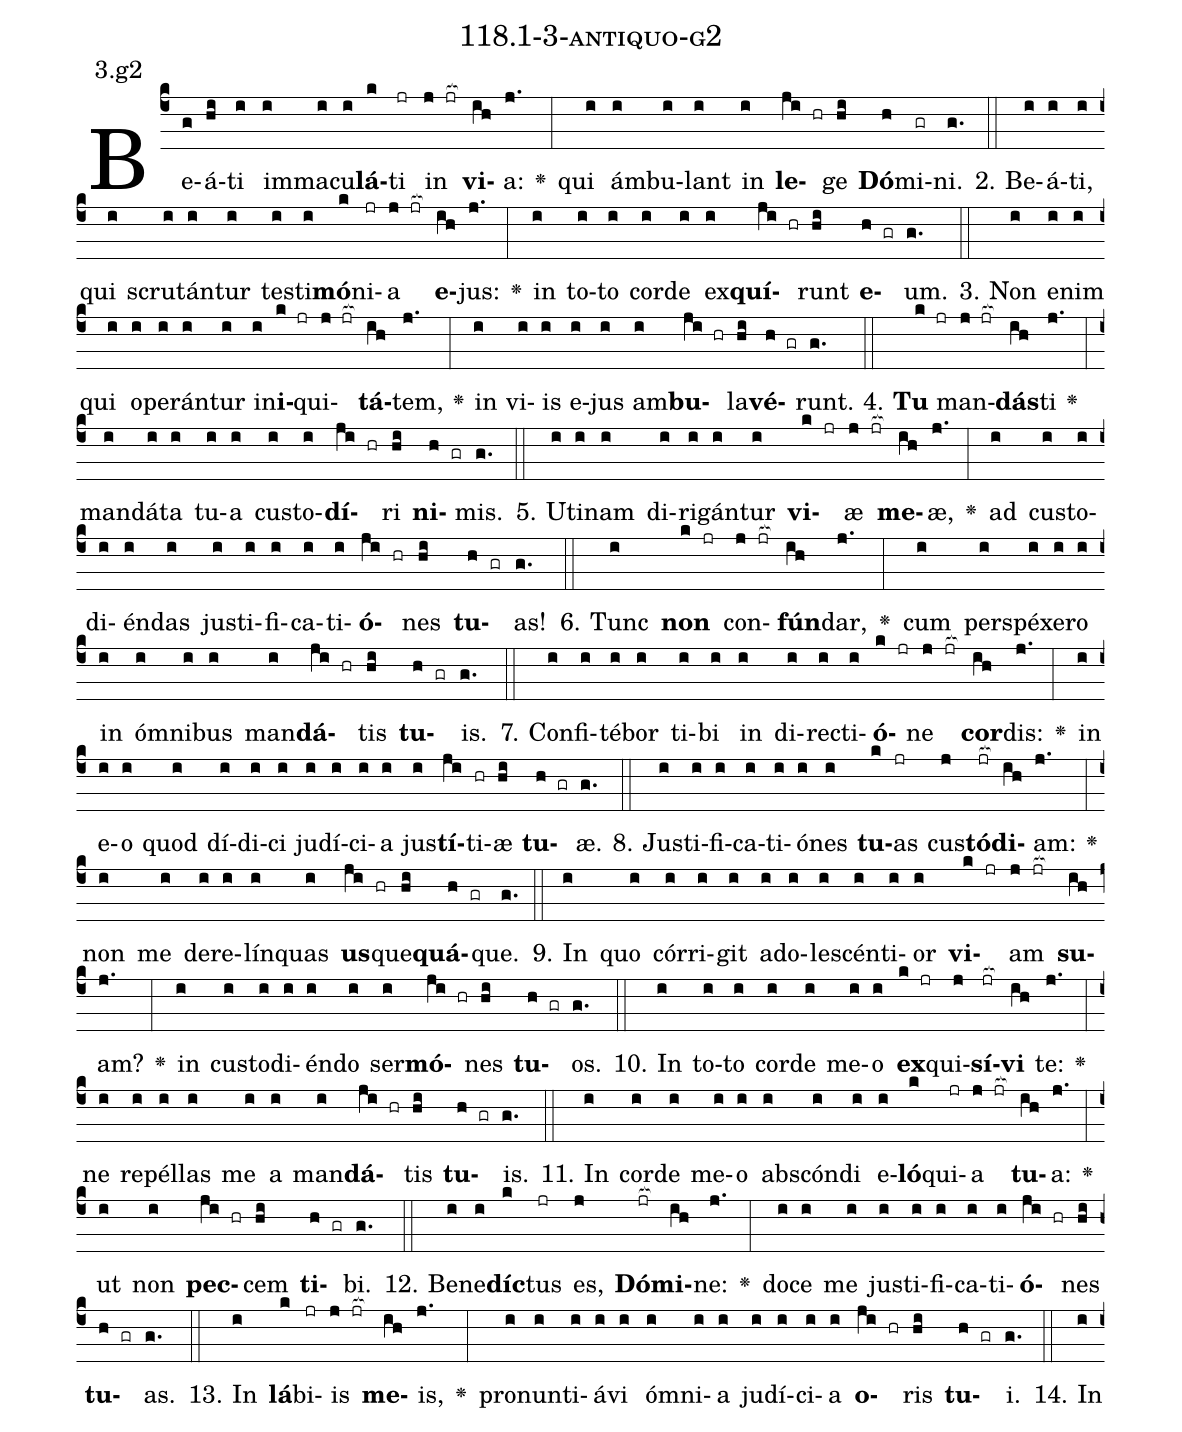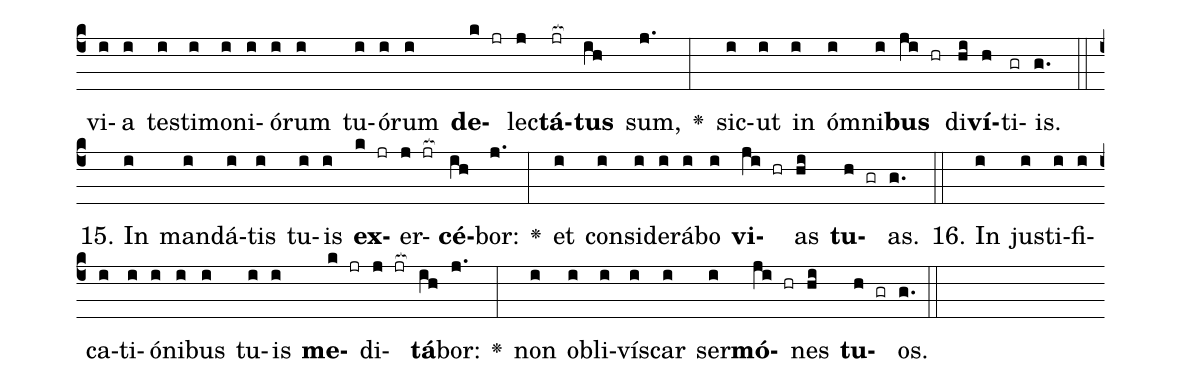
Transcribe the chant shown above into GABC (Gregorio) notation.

name: 118.1-3-antiquo-g2;
annotation: 3.g2;
%%
(c4)Be(g)á(hi)ti(i) im(i)ma(i)cu(i)<b>lá</b>(k)ti(jr) in(j jr[ocb:1{]) <b>vi</b>(ih[ocb:0}])a:(j.) <v>\greheightstar</v>(:) qui(i) ám(i)bu(i)lant(i) in(i) <b>le</b>(ji hr)ge(hi) <b>Dó</b>(h)mi(gr)ni.(g.) (::)
2. Be(i)á(i)ti,(i) qui(i) scru(i)tán(i)tur(i) tes(i)ti(i)<b>mó</b>(k)ni(jr)a(j jr[ocb:1{]) <b>e</b>(ih[ocb:0}])jus:(j.) <v>\greheightstar</v>(:) in(i) to(i)to(i) cor(i)de(i) ex(i)<b>quí</b>(ji hr)runt(hi) <b>e</b>(h gr)um.(g.) (::)
3. Non(i) e(i)nim(i) qui(i) o(i)pe(i)rán(i)tur(i) in(i)<b>i</b>(k jr)qui(j jr[ocb:1{])<b>tá</b>(ih[ocb:0}])tem,(j.) <v>\greheightstar</v>(:) in(i) vi(i)is(i) e(i)jus(i) am(i)<b>bu</b>(ji hr)la(hi)<b>vé</b>(h gr)runt.(g.) (::)
4. <b>Tu</b>(k jr) man(j jr[ocb:1{])<b>dás</b>(ih[ocb:0}])ti(j.) <v>\greheightstar</v>(:) man(i)dá(i)ta(i) tu(i)a(i) cus(i)to(i)<b>dí</b>(ji hr)ri(hi) <b>ni</b>(h gr)mis.(g.) (::)
5. U(i)ti(i)nam(i) di(i)ri(i)gán(i)tur(i) <b>vi</b>(k jr)æ(j jr[ocb:1{]) <b>me</b>(ih[ocb:0}])æ,(j.) <v>\greheightstar</v>(:) ad(i) cus(i)to(i)di(i)én(i)das(i) jus(i)ti(i)fi(i)ca(i)ti(i)<b>ó</b>(ji hr)nes(hi) <b>tu</b>(h gr)as!(g.) (::)
6. Tunc(i) <b>non</b>(k jr) con(j jr[ocb:1{])<b>fún</b>(ih[ocb:0}])dar,(j.) <v>\greheightstar</v>(:) cum(i) per(i)spé(i)xe(i)ro(i) in(i) óm(i)ni(i)bus(i) man(i)<b>dá</b>(ji hr)tis(hi) <b>tu</b>(h gr)is.(g.) (::)
7. Con(i)fi(i)té(i)bor(i) ti(i)bi(i) in(i) di(i)rec(i)ti(i)<b>ó</b>(k jr)ne(j jr[ocb:1{]) <b>cor</b>(ih[ocb:0}])dis:(j.) <v>\greheightstar</v>(:) in(i) e(i)o(i) quod(i) dí(i)di(i)ci(i) ju(i)dí(i)ci(i)a(i) jus(i)<b>tí</b>(ji)ti(hr)æ(hi) <b>tu</b>(h gr)æ.(g.) (::)
8. Jus(i)ti(i)fi(i)ca(i)ti(i)ó(i)nes(i) <b>tu</b>(k)as(jr) cus(j)<b>tó</b>(jr[ocb:1{])<b>di</b>(ih[ocb:0}])am:(j.) <v>\greheightstar</v>(:) non(i) me(i) de(i)re(i)lín(i)quas(i) <b>us</b>(ji hr)que(hi)<b>quá</b>(h gr)que.(g.) (::)
9. In(i) quo(i) cór(i)ri(i)git(i) ad(i)o(i)le(i)scén(i)ti(i)or(i) <b>vi</b>(k jr)am(j jr[ocb:1{]) <b>su</b>(ih[ocb:0}])am?(j.) <v>\greheightstar</v>(:) in(i) cus(i)to(i)di(i)én(i)do(i) ser(i)<b>mó</b>(ji hr)nes(hi) <b>tu</b>(h gr)os.(g.) (::)
10. In(i) to(i)to(i) cor(i)de(i) me(i)o(i) <b>ex</b>(k jr)qui(j)<b>sí</b>(jr[ocb:1{])<b>vi</b>(ih[ocb:0}]) te:(j.) <v>\greheightstar</v>(:) ne(i) re(i)pél(i)las(i) me(i) a(i) man(i)<b>dá</b>(ji hr)tis(hi) <b>tu</b>(h gr)is.(g.) (::)
11. In(i) cor(i)de(i) me(i)o(i) abs(i)cón(i)di(i) e(i)<b>ló</b>(k)qui(jr)a(j jr[ocb:1{]) <b>tu</b>(ih[ocb:0}])a:(j.) <v>\greheightstar</v>(:) ut(i) non(i) <b>pec</b>(ji hr)cem(hi) <b>ti</b>(h gr)bi.(g.) (::)
12. Be(i)ne(i)<b>díc</b>(k)tus(jr) es,(j) <b>Dó</b>(jr[ocb:1{])<b>mi</b>(ih[ocb:0}])ne:(j.) <v>\greheightstar</v>(:) do(i)ce(i) me(i) jus(i)ti(i)fi(i)ca(i)ti(i)<b>ó</b>(ji hr)nes(hi) <b>tu</b>(h gr)as.(g.) (::)
13. In(i) <b>lá</b>(k)bi(jr)is(j jr[ocb:1{]) <b>me</b>(ih[ocb:0}])is,(j.) <v>\greheightstar</v>(:) pro(i)nun(i)ti(i)á(i)vi(i) óm(i)ni(i)a(i) ju(i)dí(i)ci(i)a(i) <b>o</b>(ji hr)ris(hi) <b>tu</b>(h gr)i.(g.) (::)
14. In(i) vi(i)a(i) tes(i)ti(i)mo(i)ni(i)ó(i)rum(i) tu(i)ó(i)rum(i) <b>de</b>(k jr)lec(j)<b>tá</b>(jr[ocb:1{])<b>tus</b>(ih[ocb:0}]) sum,(j.) <v>\greheightstar</v>(:) sic(i)ut(i) in(i) óm(i)ni(i)<b>bus</b>(ji hr) di(hi)<b>ví</b>(h)ti(gr)is.(g.) (::)
15. In(i) man(i)dá(i)tis(i) tu(i)is(i) <b>ex</b>(k jr)er(j jr[ocb:1{])<b>cé</b>(ih[ocb:0}])bor:(j.) <v>\greheightstar</v>(:) et(i) con(i)si(i)de(i)rá(i)bo(i) <b>vi</b>(ji hr)as(hi) <b>tu</b>(h gr)as.(g.) (::)
16. In(i) jus(i)ti(i)fi(i)ca(i)ti(i)ó(i)ni(i)bus(i) tu(i)is(i) <b>me</b>(k jr)di(j jr[ocb:1{])<b>tá</b>(ih[ocb:0}])bor:(j.) <v>\greheightstar</v>(:) non(i) ob(i)li(i)vís(i)car(i) ser(i)<b>mó</b>(ji hr)nes(hi) <b>tu</b>(h gr)os.(g.) (::)
